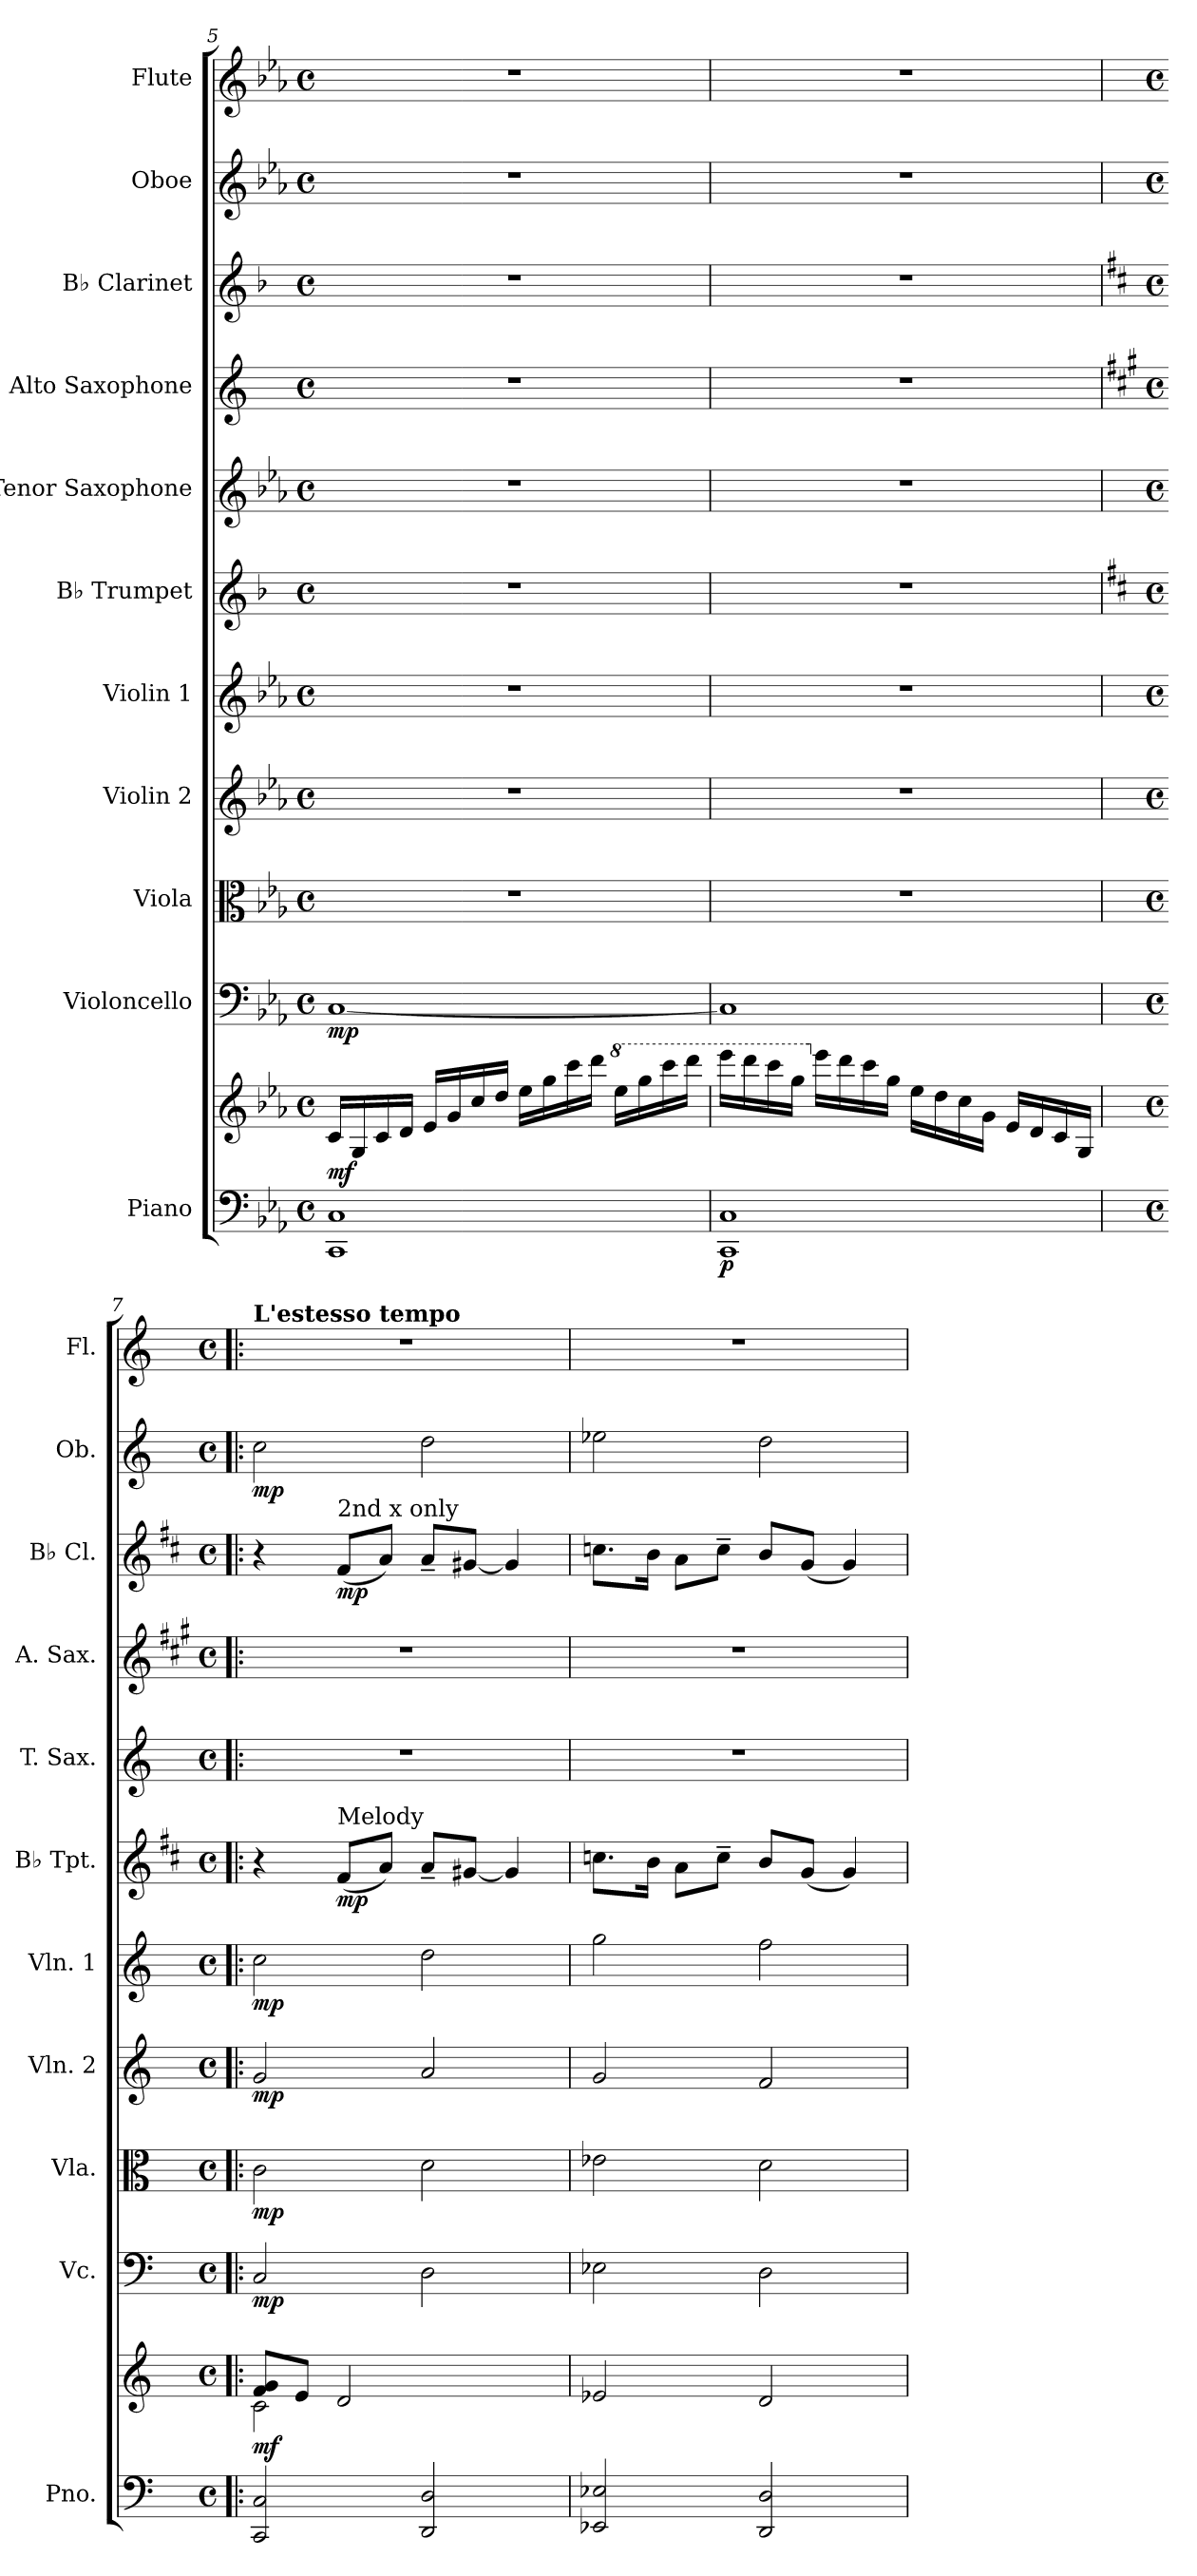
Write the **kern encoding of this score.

**kern	**kern	**dynam	**kern	**dynam	**kern	**dynam	**kern	**dynam	**kern	**dynam	**kern	**dynam	**kern	**kern	**kern	**dynam	**kern	**dynam	**kern
*part11	*part11	*part11	*part10	*part10	*part9	*part9	*part8	*part8	*part7	*part7	*part6	*part6	*part5	*part4	*part3	*part3	*part2	*part2	*part1
*staff12	*staff11	*staff11/12	*staff10	*staff10	*staff9	*staff9	*staff8	*staff8	*staff7	*staff7	*staff6	*staff6	*staff5	*staff4	*staff3	*staff3	*staff2	*staff2	*staff1
*I"Piano	*	*	*I"Violoncello	*	*I"Viola	*	*I"Violin 2	*	*I"Violin 1	*	*I"B♭ Trumpet	*	*I"Tenor Saxophone	*I"Alto Saxophone	*I"B♭ Clarinet	*	*I"Oboe	*	*I"Flute
*I'Pno.	*	*	*I'Vc.	*	*I'Vla.	*	*I'Vln. 2	*	*I'Vln. 1	*	*I'B♭ Tpt.	*	*I'T. Sax.	*I'A. Sax.	*I'B♭ Cl.	*	*I'Ob.	*	*I'Fl.
!!LO:PB:g=z
*clefF4	*clefG2	*	*clefF4	*	*clefC3	*	*clefG2	*	*clefG2	*	*clefG2	*	*clefG2	*clefG2	*clefG2	*	*clefG2	*	*clefG2
*	*	*	*	*	*	*	*	*	*	*	*ITrd1c2	*	*ITrd8c14	*ITrd5c9	*ITrd1c2	*	*	*	*
*k[b-e-a-]	*k[b-e-a-]	*	*k[b-e-a-]	*	*k[b-e-a-]	*	*k[b-e-a-]	*	*k[b-e-a-]	*	*k[b-e-a-]	*	*k[b-e-a-]	*k[b-e-a-]	*k[b-e-a-]	*	*k[b-e-a-]	*	*k[b-e-a-]
*M4/4	*M4/4	*	*M4/4	*	*M4/4	*	*M4/4	*	*M4/4	*	*M4/4	*	*M4/4	*M4/4	*M4/4	*	*M4/4	*	*M4/4
*met(c)	*met(c)	*	*met(c)	*	*met(c)	*	*met(c)	*	*met(c)	*	*met(c)	*	*met(c)	*met(c)	*met(c)	*	*met(c)	*	*met(c)
=5	=5	=5	=5	=5	=5	=5	=5	=5	=5	=5	=5	=5	=5	=5	=5	=5	=5	=5	=5
!	!	!LO:DY:a=2	!	!LO:DY:b	!	!	!	!	!	!	!	!	!	!	!	!	!	!	!
1CC 1C	16c/LL	mf	[1C	mp	1r	.	1r	.	1r	.	1r	.	1r	1r	1r	.	1r	.	1r
.	16G/	.	.	.	.	.	.	.	.	.	.	.	.	.	.	.	.	.	.
.	16c/	.	.	.	.	.	.	.	.	.	.	.	.	.	.	.	.	.	.
.	16d/JJ	.	.	.	.	.	.	.	.	.	.	.	.	.	.	.	.	.	.
.	16e-/LL	.	.	.	.	.	.	.	.	.	.	.	.	.	.	.	.	.	.
.	16g/	.	.	.	.	.	.	.	.	.	.	.	.	.	.	.	.	.	.
.	16cc/	.	.	.	.	.	.	.	.	.	.	.	.	.	.	.	.	.	.
.	16dd/JJ	.	.	.	.	.	.	.	.	.	.	.	.	.	.	.	.	.	.
.	16ee-\LL	.	.	.	.	.	.	.	.	.	.	.	.	.	.	.	.	.	.
.	16gg\	.	.	.	.	.	.	.	.	.	.	.	.	.	.	.	.	.	.
.	16ccc\	.	.	.	.	.	.	.	.	.	.	.	.	.	.	.	.	.	.
.	16ddd\JJ	.	.	.	.	.	.	.	.	.	.	.	.	.	.	.	.	.	.
*	*8va	*	*	*	*	*	*	*	*	*	*	*	*	*	*	*	*	*	*
.	16eee-\LL	.	.	.	.	.	.	.	.	.	.	.	.	.	.	.	.	.	.
.	16ggg\	.	.	.	.	.	.	.	.	.	.	.	.	.	.	.	.	.	.
.	16cccc\	.	.	.	.	.	.	.	.	.	.	.	.	.	.	.	.	.	.
.	16dddd\JJ	.	.	.	.	.	.	.	.	.	.	.	.	.	.	.	.	.	.
=6	=6	=6	=6	=6	=6	=6	=6	=6	=6	=6	=6	=6	=6	=6	=6	=6	=6	=6	=6
!	!	!LO:DY:b=2	!	!	!	!	!	!	!	!	!	!	!	!	!	!	!	!	!
1CC 1C	16eeee-\LL	p	1C]	.	1r	.	1r	.	1r	.	1r	.	1r	1r	1r	.	1r	.	1r
.	16dddd\	.	.	.	.	.	.	.	.	.	.	.	.	.	.	.	.	.	.
.	16cccc\	.	.	.	.	.	.	.	.	.	.	.	.	.	.	.	.	.	.
.	16ggg\JJ	.	.	.	.	.	.	.	.	.	.	.	.	.	.	.	.	.	.
*	*X8va	*	*	*	*	*	*	*	*	*	*	*	*	*	*	*	*	*	*
.	16eee-\LL	.	.	.	.	.	.	.	.	.	.	.	.	.	.	.	.	.	.
.	16ddd\	.	.	.	.	.	.	.	.	.	.	.	.	.	.	.	.	.	.
.	16ccc\	.	.	.	.	.	.	.	.	.	.	.	.	.	.	.	.	.	.
.	16gg\JJ	.	.	.	.	.	.	.	.	.	.	.	.	.	.	.	.	.	.
.	16ee-\LL	.	.	.	.	.	.	.	.	.	.	.	.	.	.	.	.	.	.
.	16dd\	.	.	.	.	.	.	.	.	.	.	.	.	.	.	.	.	.	.
.	16cc\	.	.	.	.	.	.	.	.	.	.	.	.	.	.	.	.	.	.
.	16g\JJ	.	.	.	.	.	.	.	.	.	.	.	.	.	.	.	.	.	.
.	16e-/LL	.	.	.	.	.	.	.	.	.	.	.	.	.	.	.	.	.	.
.	16d/	.	.	.	.	.	.	.	.	.	.	.	.	.	.	.	.	.	.
.	16c/	.	.	.	.	.	.	.	.	.	.	.	.	.	.	.	.	.	.
.	16G/JJ	.	.	.	.	.	.	.	.	.	.	.	.	.	.	.	.	.	.
!!LO:PB:g=z
=7!|:	=7!|:	=7!|:	=7!|:	=7!|:	=7!|:	=7!|:	=7!|:	=7!|:	=7!|:	=7!|:	=7!|:	=7!|:	=7!|:	=7!|:	=7!|:	=7!|:	=7!|:	=7!|:	=7!|:
!!LO:REH:place=s1:a:B:fs=14:t=A
*k[]	*k[]	*	*k[]	*	*k[]	*	*k[]	*	*k[]	*	*k[]	*	*k[]	*k[]	*k[]	*	*k[]	*	*k[]
*M4/4	*M4/4	*	*M4/4	*	*M4/4	*	*M4/4	*	*M4/4	*	*M4/4	*	*M4/4	*M4/4	*M4/4	*	*M4/4	*	*M4/4
*met(c)	*met(c)	*	*met(c)	*	*met(c)	*	*met(c)	*	*met(c)	*	*met(c)	*	*met(c)	*met(c)	*met(c)	*	*met(c)	*	*met(c)
*	*	*	*	*	*	*	*	*	*	*	*	*	*	*	*	*	*	*	*MM60
*	*^	*	*	*	*	*	*	*	*	*	*	*	*	*	*	*	*	*	*
!	!	!	!	!	!	!	!	!	!	!	!	!	!	!	!	!	!	!	!	!LO:TX:a:B:t=L'estesso tempo
!	!	!	!LO:DY:a=2	!	!LO:DY:b	!	!LO:DY:b	!	!LO:DY:b	!	!LO:DY:b	!	!	!	!	!	!	!	!LO:DY:b	!
2CC/ 2C/	8f/ 8g/L	2c\	mf	2C/	mp	2c\	mp	2g/	mp	2cc\	mp	4r	.	1r	1r	4r	.	2cc\	mp	1r
.	8e/J	.	.	.	.	.	.	.	.	.	.	.	.	.	.	.	.	.	.	.
!	!	!	!	!	!	!	!	!	!	!	!	!	!	!	!	!LO:TX:a:t=2nd x only	!	!	!	!
!	!	!	!	!	!	!	!	!	!	!	!	!LO:TX:a:t=Melody	!	!	!	!	!	!	!	!
!	!	!	!	!	!	!	!	!	!	!	!	!	!LO:DY:b	!	!	!	!LO:DY:b	!	!	!
.	2d/	.	.	.	.	.	.	.	.	.	.	(8e/L	mp	.	.	(8e/L	mp	.	.	.
.	.	.	.	.	.	.	.	.	.	.	.	8g/J)	.	.	.	8g/J)	.	.	.	.
2DD/ 2D/	.	2ryy	.	2D\	.	2d\	.	2a/	.	2dd\	.	8g~/L	.	.	.	8g~/L	.	2dd\	.	.
.	.	.	.	.	.	.	.	.	.	.	.	[8f#X/J	.	.	.	[8f#X/J	.	.	.	.
.	4ryy	.	.	.	.	.	.	.	.	.	.	4f#/]	.	.	.	4f#/]	.	.	.	.
*	*v	*v	*	*	*	*	*	*	*	*	*	*	*	*	*	*	*	*	*	*
=8	=8	=8	=8	=8	=8	=8	=8	=8	=8	=8	=8	=8	=8	=8	=8	=8	=8	=8	=8
2EE-X/ 2E-X/	2e-X/	.	2E-X\	.	2e-X\	.	2g/	.	2gg\	.	8.b-X\L	.	1r	1r	8.b-X\L	.	2ee-X\	.	1r
.	.	.	.	.	.	.	.	.	.	.	16a\Jk	.	.	.	16a\Jk	.	.	.	.
.	.	.	.	.	.	.	.	.	.	.	8g\L	.	.	.	8g\L	.	.	.	.
.	.	.	.	.	.	.	.	.	.	.	8b-~\J	.	.	.	8b-~\J	.	.	.	.
2DD/ 2D/	2d/	.	2D\	.	2d\	.	2f/	.	2ff\	.	8a/L	.	.	.	8a/L	.	2dd\	.	.
.	.	.	.	.	.	.	.	.	.	.	(8f/J	.	.	.	(8f/J	.	.	.	.
.	.	.	.	.	.	.	.	.	.	.	4f/)	.	.	.	4f/)	.	.	.	.
=	=	=	=	=	=	=	=	=	=	=	=	=	=	=	=	=	=	=	=
*-	*-	*-	*-	*-	*-	*-	*-	*-	*-	*-	*-	*-	*-	*-	*-	*-	*-	*-	*-
